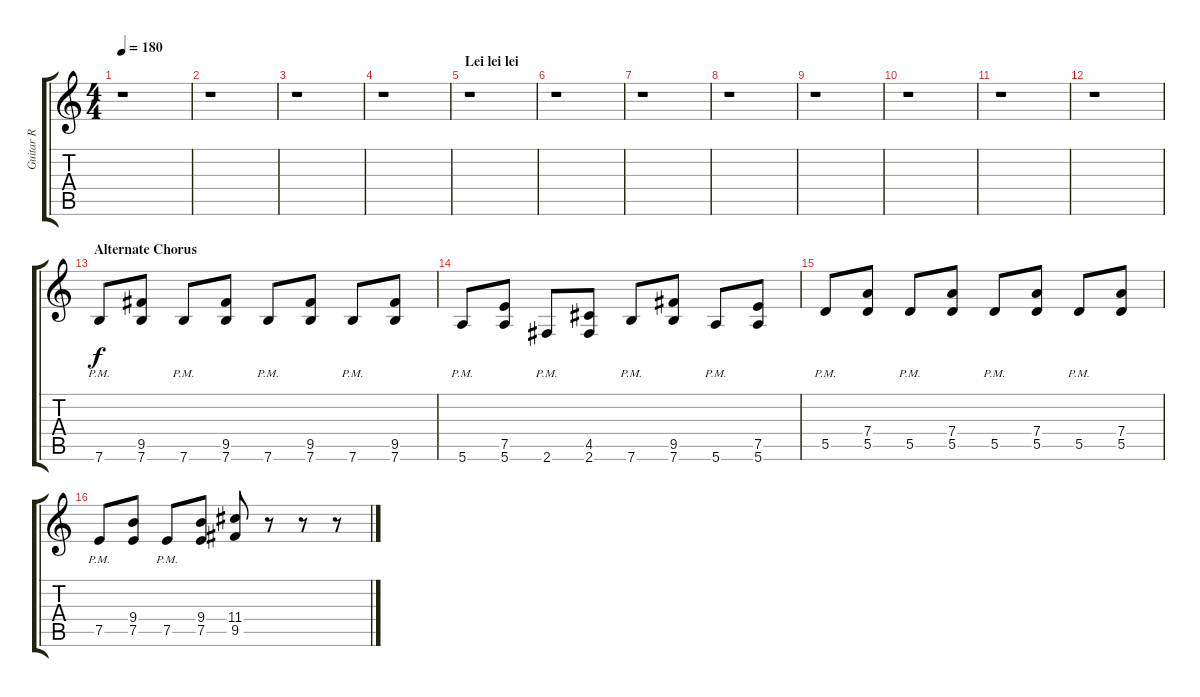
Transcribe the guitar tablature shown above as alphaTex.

\track ("Guitar R" "Guitar R") {instrument distortionguitar}
\staff {score tabs}
\tuning (E4 B3 G3 D3 A2 E2) {hide}
\ts (4 4)
\tempo 180
\clef g2
\ks c
r.1{dy f} |
r.1 |
r.1 |
r.1 |
\section ("" "Lei lei lei")
r.1 |
r.1 |
r.1 |
r.1 |
r.1 |
r.1 |
r.1 |
r.1 |
\section ("" "Alternate Chorus")
7.6{pm}.8 (9.5 7.6).8 7.6{pm}.8 (9.5 7.6).8 7.6{pm}.8 (9.5 7.6).8 7.6{pm}.8 (9.5 7.6).8 |
5.6{pm}.8 (7.5 5.6).8 2.6{pm}.8 (4.5 2.6).8 7.6{pm}.8 (9.5 7.6).8 5.6{pm}.8 (7.5 5.6).8 |
5.5{pm}.8 (7.4 5.5).8 5.5{pm}.8 (7.4 5.5).8 5.5{pm}.8 (7.4 5.5).8 5.5{pm}.8 (7.4 5.5).8 |
7.5{pm}.8 (9.4 7.5).8 7.5{pm}.8 (9.4 7.5).8 (11.4 9.5).8 r.8 r.8 r.8
